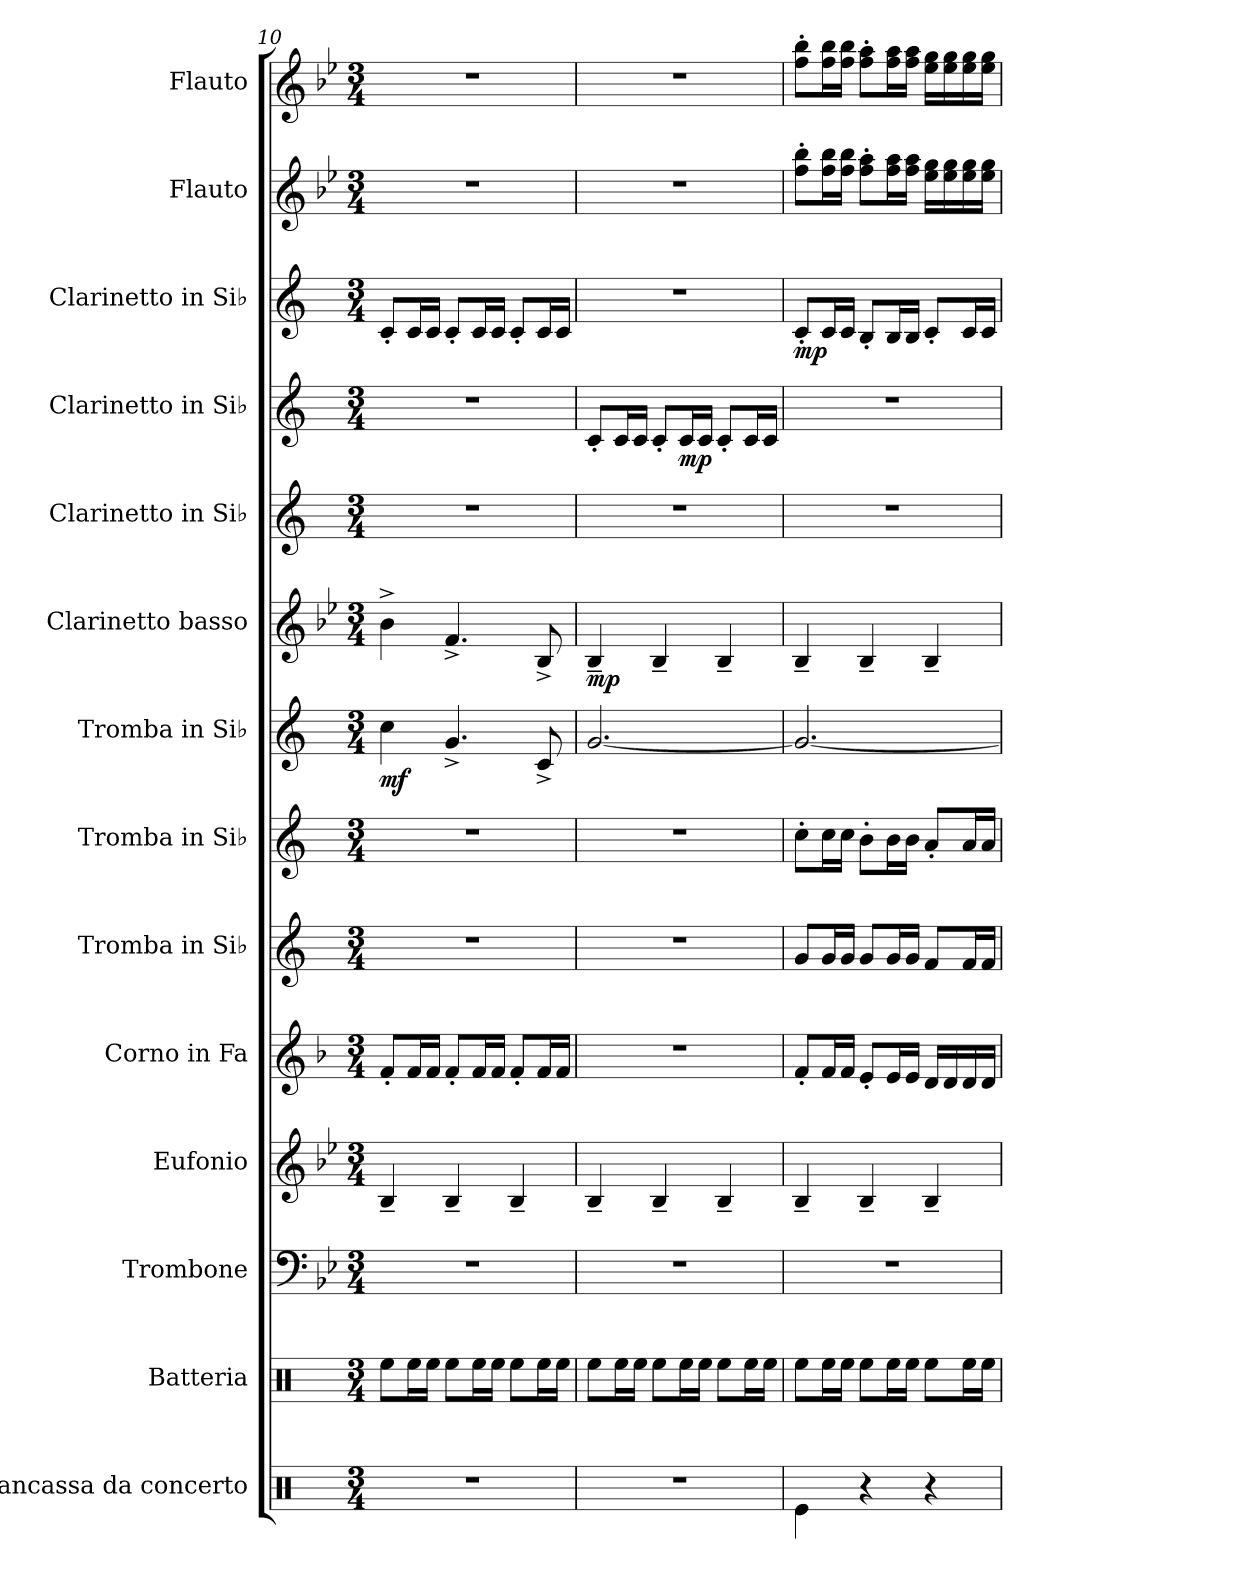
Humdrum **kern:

**kern	**kern	**dynam	**kern	**kern	**dynam	**kern	**dynam	**kern	**dynam	**kern	**dynam	**kern	**dynam	**kern	**dynam	**kern	**kern	**dynam	**kern	**dynam	**kern	**dynam	**kern	**dynam
*part14	*part13	*part13	*part12	*part11	*part11	*part10	*part10	*part9	*part9	*part8	*part8	*part7	*part7	*part6	*part6	*part5	*part4	*part4	*part3	*part3	*part2	*part2	*part1	*part1
*staff14	*staff13	*staff13	*staff12	*staff11	*staff11	*staff10	*staff10	*staff9	*staff9	*staff8	*staff8	*staff7	*staff7	*staff6	*staff6	*staff5	*staff4	*staff4	*staff3	*staff3	*staff2	*staff2	*staff1	*staff1
*I"Grancassa da concerto	*I"Batteria	*	*I"Trombone	*I"Eufonio	*	*I"Corno in Fa	*	*I"Tromba in Si♭	*	*I"Tromba in Si♭	*	*I"Tromba in Si♭	*	*I"Clarinetto basso	*	*I"Clarinetto in Si♭	*I"Clarinetto in Si♭	*	*I"Clarinetto in Si♭	*	*I"Flauto	*	*I"Flauto	*
*I'Gr. conc.	*I'Batt.	*	*I'Trb.	*I'Euf.	*	*I'Cor. Fa	*	*I'Tr. Si♭	*	*I'Tr. Si♭	*	*I'Tr. Si♭	*	*I'Cl. b.	*	*I'Cl. Si♭	*I'Cl. Si♭	*	*I'Cl. Si♭	*	*I'Fl.	*	*I'Fl.	*
*clefX	*clefX	*	*clefF4	*clefG2	*	*clefG2	*	*clefG2	*	*clefG2	*	*clefG2	*	*clefG2	*	*clefG2	*clefG2	*	*clefG2	*	*clefG2	*	*clefG2	*
*	*	*	*	*ITrd8c14	*	*ITrd4c7	*	*ITrd1c2	*	*ITrd1c2	*	*ITrd1c2	*	*ITrd8c14	*	*ITrd1c2	*ITrd1c2	*	*ITrd1c2	*	*	*	*	*
*k[]	*k[]	*	*k[b-e-]	*k[b-e-]	*	*k[b-e-]	*	*k[b-e-]	*	*k[b-e-]	*	*k[b-e-]	*	*k[b-e-]	*	*k[b-e-]	*k[b-e-]	*	*k[b-e-]	*	*k[b-e-]	*	*k[b-e-]	*
*M3/4	*M3/4	*	*M3/4	*M3/4	*	*M3/4	*	*M3/4	*	*M3/4	*	*M3/4	*	*M3/4	*	*M3/4	*M3/4	*	*M3/4	*	*M3/4	*	*M3/4	*
=10	=10	=10	=10	=10	=10	=10	=10	=10	=10	=10	=10	=10	=10	=10	=10	=10	=10	=10	=10	=10	=10	=10	=10	=10
!	!	!	!	!	!	!	!	!	!	!	!	!	!LO:DY:b	!	!	!	!	!	!	!LO:DY:b	!	!	!	!
2.r	8Ree\L	.	2.r	4BB-~/	.	8B-'/L	.	2.r	.	2.r	.	4b-\	mf	4B-^\	.	2.r	2.r	.	8B-'/L	other-dynamics	2.r	.	2.r	.
.	16Ree\L	.	.	.	.	16B-/L	.	.	.	.	.	.	.	.	.	.	.	.	16B-/L	.	.	.	.	.
.	16Ree\JJ	.	.	.	.	16B-/JJ	.	.	.	.	.	.	.	.	.	.	.	.	16B-/JJ	.	.	.	.	.
.	8Ree\L	.	.	4BB-~/	.	8B-'/L	.	.	.	.	.	4.f^/	.	4.F^/	.	.	.	.	8B-'/L	.	.	.	.	.
.	16Ree\L	.	.	.	.	16B-/L	.	.	.	.	.	.	.	.	.	.	.	.	16B-/L	.	.	.	.	.
.	16Ree\JJ	.	.	.	.	16B-/JJ	.	.	.	.	.	.	.	.	.	.	.	.	16B-/JJ	.	.	.	.	.
.	8Ree\L	.	.	4BB-~/	.	8B-'/L	.	.	.	.	.	.	.	.	.	.	.	.	8B-'/L	.	.	.	.	.
.	16Ree\L	.	.	.	.	16B-/L	.	.	.	.	.	8B-^/	.	8BB-^/	.	.	.	.	16B-/L	.	.	.	.	.
.	16Ree\JJ	.	.	.	.	16B-/JJ	.	.	.	.	.	.	.	.	.	.	.	.	16B-/JJ	.	.	.	.	.
=11	=11	=11	=11	=11	=11	=11	=11	=11	=11	=11	=11	=11	=11	=11	=11	=11	=11	=11	=11	=11	=11	=11	=11	=11
!	!	!	!	!	!	!	!	!	!	!	!	!	!	!	!LO:DY:b	!	!	!LO:DY:b	!	!	!	!	!	!
2.r	8Ree\L	.	2.r	4BB-~/	.	2.r	.	2.r	.	2.r	.	[2.f/	.	4BB-~/	mp	2.r	8B-'/L	other-dynamics	2.r	.	2.r	.	2.r	.
.	16Ree\L	.	.	.	.	.	.	.	.	.	.	.	.	.	.	.	16B-/L	.	.	.	.	.	.	.
.	16Ree\JJ	.	.	.	.	.	.	.	.	.	.	.	.	.	.	.	16B-/JJ	.	.	.	.	.	.	.
.	8Ree\L	.	.	4BB-~/	.	.	.	.	.	.	.	.	.	4BB-~/	.	.	8B-'/L	.	.	.	.	.	.	.
!	!	!	!	!	!	!	!	!	!	!	!	!	!	!	!	!	!	!LO:DY:b	!	!	!	!	!	!
.	16Ree\L	.	.	.	.	.	.	.	.	.	.	.	.	.	.	.	16B-/L	mp	.	.	.	.	.	.
.	16Ree\JJ	.	.	.	.	.	.	.	.	.	.	.	.	.	.	.	16B-/JJ	.	.	.	.	.	.	.
.	8Ree\L	.	.	4BB-~/	.	.	.	.	.	.	.	.	.	4BB-~/	.	.	8B-'/L	.	.	.	.	.	.	.
.	16Ree\L	.	.	.	.	.	.	.	.	.	.	.	.	.	.	.	16B-/L	.	.	.	.	.	.	.
.	16Ree\JJ	.	.	.	.	.	.	.	.	.	.	.	.	.	.	.	16B-/JJ	.	.	.	.	.	.	.
!!LO:PB:g=z
=12	=12	=12	=12	=12	=12	=12	=12	=12	=12	=12	=12	=12	=12	=12	=12	=12	=12	=12	=12	=12	=12	=12	=12	=12
!	!	!LO:DY:b	!	!	!LO:DY:b	!	!	!	!	!	!	!	!	!	!	!	!	!	!	!	!	!	!	!
!	!	!	!	!	!LO:DY:n=1:b	!	!LO:DY:b	!	!LO:DY:b	!	!LO:DY:b	!	!	!	!LO:DY:b	!	!	!	!	!	!	!	!	!
!	!	!	!	!	!	!	!	!	!	!	!	!	!	!	!LO:DY:n=1:b	!	!	!	!	!LO:DY:b	!	!LO:DY:b	!	!LO:DY:b
4Re\	8Ree\L	other-dynamics	2.r	4BB-~/	other-dynamics other-dynamics	8B-'/L	other-dynamics	8f/L	other-dynamics	8b-'\L	other-dynamics	2.f/_	.	4BB-~/	other-dynamics other-dynamics	2.r	2.r	.	8B-'/L	mp	8ff\' 8bb-\'L	other-dynamics	8ff\' 8bb-\'L	other-dynamics
.	16Ree\L	.	.	.	.	16B-/L	.	16f/L	.	16b-\L	.	.	.	.	.	.	.	.	16B-/L	.	16ff\ 16bb-\L	.	16ff\ 16bb-\L	.
.	16Ree\JJ	.	.	.	.	16B-/JJ	.	16f/JJ	.	16b-\JJ	.	.	.	.	.	.	.	.	16B-/JJ	.	16ff\ 16bb-\JJ	.	16ff\ 16bb-\JJ	.
4r	8Ree\L	.	.	4BB-~/	.	8A'/L	.	8f/L	.	8a'\L	.	.	.	4BB-~/	.	.	.	.	8A'/L	.	8ff\' 8aa\'L	.	8ff\' 8aa\'L	.
.	16Ree\L	.	.	.	.	16A/L	.	16f/L	.	16a\L	.	.	.	.	.	.	.	.	16A/L	.	16ff\ 16aa\L	.	16ff\ 16aa\L	.
.	16Ree\JJ	.	.	.	.	16A/JJ	.	16f/JJ	.	16a\JJ	.	.	.	.	.	.	.	.	16A/JJ	.	16ff\ 16aa\JJ	.	16ff\ 16aa\JJ	.
4r	8Ree\L	.	.	4BB-~/	.	16G/LL	.	8e-/L	.	8g'/L	.	.	.	4BB-~/	.	.	.	.	8B-'/L	.	16ee-\ 16gg\LL	.	16ee-\ 16gg\LL	.
.	.	.	.	.	.	16G/	.	.	.	.	.	.	.	.	.	.	.	.	.	.	16ee-\ 16gg\	.	16ee-\ 16gg\	.
.	16Ree\L	.	.	.	.	16G/	.	16e-/L	.	16g/L	.	.	.	.	.	.	.	.	16B-/L	.	16ee-\ 16gg\	.	16ee-\ 16gg\	.
.	16Ree\JJ	.	.	.	.	16G/JJ	.	16e-/JJ	.	16g/JJ	.	.	.	.	.	.	.	.	16B-/JJ	.	16ee-\ 16gg\JJ	.	16ee-\ 16gg\JJ	.
=	=	=	=	=	=	=	=	=	=	=	=	=	=	=	=	=	=	=	=	=	=	=	=	=
*-	*-	*-	*-	*-	*-	*-	*-	*-	*-	*-	*-	*-	*-	*-	*-	*-	*-	*-	*-	*-	*-	*-	*-	*-
